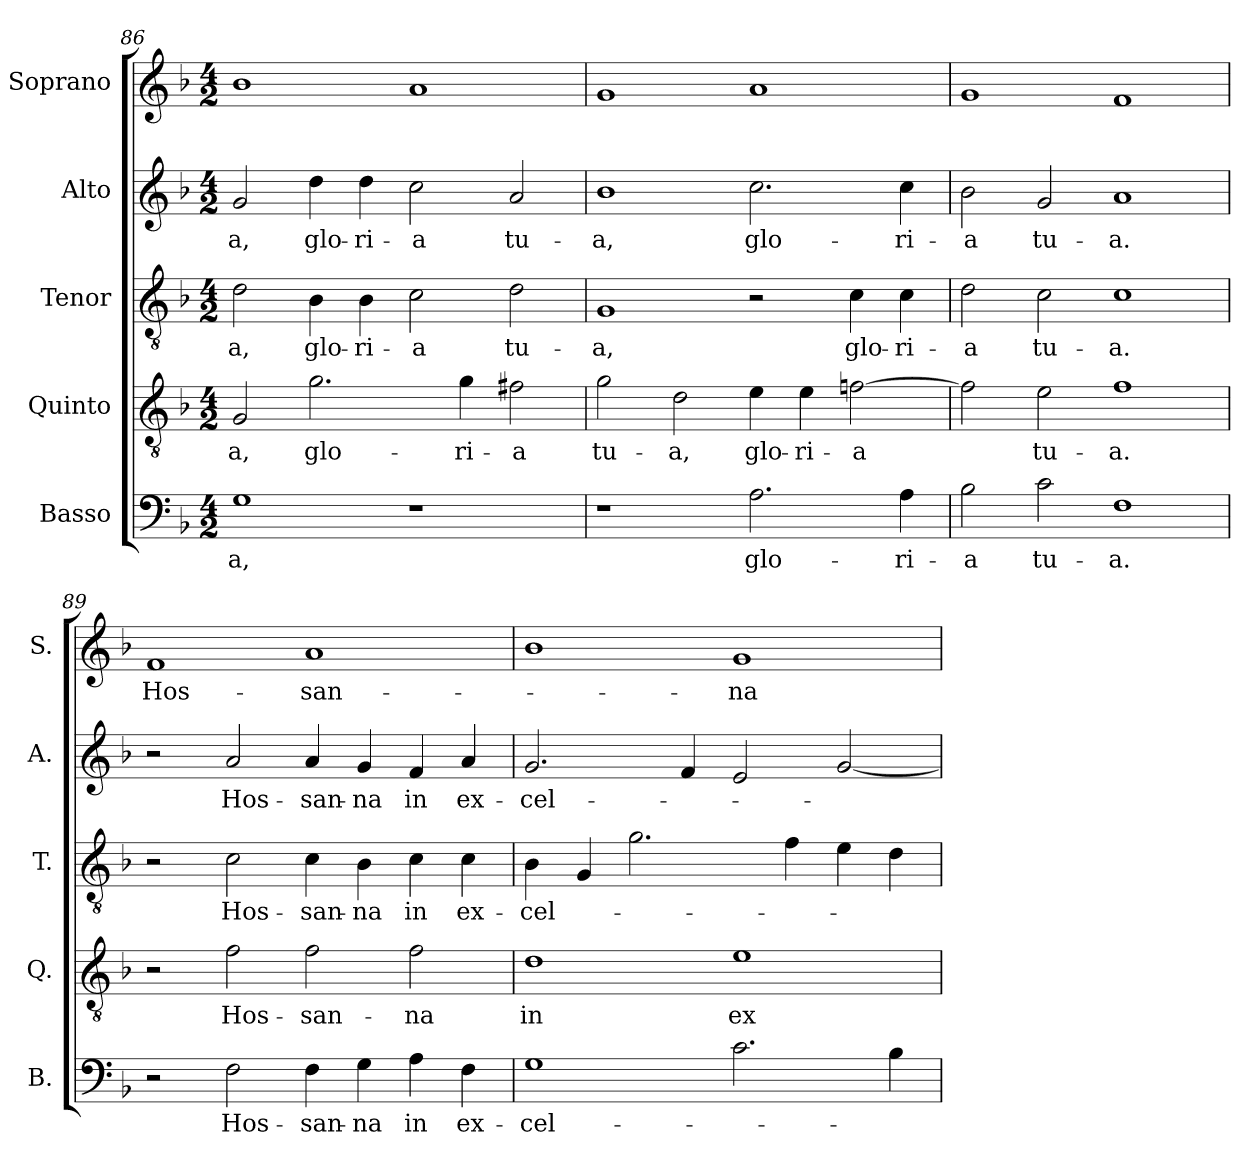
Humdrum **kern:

**kern	**text	**kern	**text	**kern	**text	**kern	**text	**kern	**text
*part5	*part5	*part4	*part4	*part3	*part3	*part2	*part2	*part1	*part1
*staff5	*staff5	*staff4	*staff4	*staff3	*staff3	*staff2	*staff2	*staff1	*staff1
*I"Basso	*	*I"Quinto	*	*I"Tenor	*	*I"Alto	*	*I"Soprano	*
*I'B.	*	*I'Q.	*	*I'T.	*	*I'A.	*	*I'S.	*
*clefF4	*	*clefGv2	*	*clefGv2	*	*clefG2	*	*clefG2	*
*	*	*ITrd7c12	*	*ITrd7c12	*	*	*	*	*
*k[b-]	*	*k[b-]	*	*k[b-]	*	*k[b-]	*	*k[b-]	*
*F:	*	*F:	*	*F:	*	*F:	*	*F:	*
*M4/2	*	*M4/2	*	*M4/2	*	*M4/2	*	*M4/2	*
=86	=86	=86	=86	=86	=86	=86	=86	=86	=86
!	!LO:LY:b:color=#000000	!	!	!	!	!	!	!	!
!	!	!	!LO:LY:b:color=#000000	!	!	!	!	!	!
!	!	!	!	!	!LO:LY:b:color=#000000	!	!	!	!
!	!	!	!	!	!	!	!LO:LY:b:color=#000000	!	!
1Gi	-a,	2GGi/	-a,	2Di\	-a,	2gi/	-a,	1b-i	.
!	!	!	!LO:LY:b:color=#000000	!	!	!	!	!	!
!	!	!	!	!	!LO:LY:b:color=#000000	!	!	!	!
!	!	!	!	!	!	!	!LO:LY:b:color=#000000	!	!
.	.	2.Gi\	glo-	4BB-i\	glo-	4ddi\	glo-	.	.
!	!	!	!	!	!LO:LY:b:color=#000000	!	!	!	!
!	!	!	!	!	!	!	!LO:LY:b:color=#000000	!	!
.	.	.	.	4BB-i\	-ri-	4ddi\	-ri-	.	.
!	!	!	!	!	!LO:LY:b:color=#000000	!	!	!	!
!	!	!	!	!	!	!	!LO:LY:b:color=#000000	!	!
1r	.	.	.	2Ci\	-a	2cci\	-a	1ai	.
!	!	!	!LO:LY:b:color=#000000	!	!	!	!	!	!
.	.	4Gi\	-ri-	.	.	.	.	.	.
!	!	!	!LO:LY:b:color=#000000	!	!	!	!	!	!
!	!	!	!	!	!LO:LY:b:color=#000000	!	!	!	!
!	!	!	!	!	!	!	!LO:LY:b:color=#000000	!	!
.	.	2F#Xi\	-a	2Di\	tu-	2ai/	tu-	.	.
!!LO:LB:g=z
=87	=87	=87	=87	=87	=87	=87	=87	=87	=87
!	!	!	!LO:LY:b:color=#000000	!	!	!	!	!	!
!	!	!	!	!	!LO:LY:b:color=#000000	!	!	!	!
!	!	!	!	!	!	!	!LO:LY:b:color=#000000	!	!
1r	.	2Gi\	tu-	1GGi	-a,	1b-i	-a,	1gi	.
!	!	!	!LO:LY:b:color=#000000	!	!	!	!	!	!
.	.	2Di\	-a,	.	.	.	.	.	.
!	!LO:LY:b:color=#000000	!	!	!	!	!	!	!	!
!	!	!	!LO:LY:b:color=#000000	!	!	!	!	!	!
!	!	!	!	!	!	!	!LO:LY:b:color=#000000	!	!
2.Ai\	glo-	4Ei\	glo-	2r	.	2.cci\	glo-	1ai	.
!	!	!	!LO:LY:b:color=#000000	!	!	!	!	!	!
.	.	4Ei\	-ri-	.	.	.	.	.	.
!	!	!	!LO:LY:b:color=#000000	!	!	!	!	!	!
!	!	!	!	!	!LO:LY:b:color=#000000	!	!	!	!
.	.	[2Fni\	-a	4Ci\	glo-	.	.	.	.
!	!LO:LY:b:color=#000000	!	!	!	!	!	!	!	!
!	!	!	!	!	!LO:LY:b:color=#000000	!	!	!	!
!	!	!	!	!	!	!	!LO:LY:b:color=#000000	!	!
4Ai\	-ri-	.	.	4Ci\	-ri-	4cci\	-ri-	.	.
=88	=88	=88	=88	=88	=88	=88	=88	=88	=88
!	!LO:LY:b:color=#000000	!	!	!	!	!	!	!	!
!	!	!	!	!	!LO:LY:b:color=#000000	!	!	!	!
!	!	!	!	!	!	!	!LO:LY:b:color=#000000	!	!
2B-i\	-a	2Fi\]	.	2Di\	-a	2b-i\	-a	1gi	.
!	!LO:LY:b:color=#000000	!	!	!	!	!	!	!	!
!	!	!	!LO:LY:b:color=#000000	!	!	!	!	!	!
!	!	!	!	!	!LO:LY:b:color=#000000	!	!	!	!
!	!	!	!	!	!	!	!LO:LY:b:color=#000000	!	!
2ci\	tu-	2Ei\	tu-	2Ci\	tu-	2gi/	tu-	.	.
!	!LO:LY:b:color=#000000	!	!	!	!	!	!	!	!
!	!	!	!LO:LY:b:color=#000000	!	!	!	!	!	!
!	!	!	!	!	!LO:LY:b:color=#000000	!	!	!	!
!	!	!	!	!	!	!	!LO:LY:b:color=#000000	!	!
1Fi	-a.	1Fi	-a.	1Ci	-a.	1ai	-a.	1fi	.
=89	=89	=89	=89	=89	=89	=89	=89	=89	=89
!	!	!	!	!	!	!	!	!	!LO:LY:b:color=#000000
2r	.	2r	.	2r	.	2r	.	1fi	Hos-
!	!LO:LY:b:color=#000000	!	!	!	!	!	!	!	!
!	!	!	!LO:LY:b:color=#000000	!	!	!	!	!	!
!	!	!	!	!	!LO:LY:b:color=#000000	!	!	!	!
!	!	!	!	!	!	!	!LO:LY:b:color=#000000	!	!
2Fi\	Hos-	2Fi\	Hos-	2Ci\	Hos-	2ai/	Hos-	.	.
!	!LO:LY:b:color=#000000	!	!	!	!	!	!	!	!
!	!	!	!LO:LY:b:color=#000000	!	!	!	!	!	!
!	!	!	!	!	!LO:LY:b:color=#000000	!	!	!	!
!	!	!	!	!	!	!	!LO:LY:b:color=#000000	!	!
!	!	!	!	!	!	!	!	!	!LO:LY:b:color=#000000
4Fi\	-san-	2Fi\	-san-	4Ci\	-san-	4ai/	-san-	1ai	-san-
!	!LO:LY:b:color=#000000	!	!	!	!	!	!	!	!
!	!	!	!	!	!LO:LY:b:color=#000000	!	!	!	!
!	!	!	!	!	!	!	!LO:LY:b:color=#000000	!	!
4Gi\	-na	.	.	4BB-i\	-na	4gi/	-na	.	.
!	!LO:LY:b:color=#000000	!	!	!	!	!	!	!	!
!	!	!	!LO:LY:b:color=#000000	!	!	!	!	!	!
!	!	!	!	!	!LO:LY:b:color=#000000	!	!	!	!
!	!	!	!	!	!	!	!LO:LY:b:color=#000000	!	!
4Ai\	in	2Fi\	-na	4Ci\	in	4fi/	in	.	.
!	!LO:LY:b:color=#000000	!	!	!	!	!	!	!	!
!	!	!	!	!	!LO:LY:b:color=#000000	!	!	!	!
!	!	!	!	!	!	!	!LO:LY:b:color=#000000	!	!
4Fi\	ex-	.	.	4Ci\	ex-	4ai/	ex-	.	.
=90	=90	=90	=90	=90	=90	=90	=90	=90	=90
!	!LO:LY:b:color=#000000	!	!	!	!	!	!	!	!
!	!	!	!LO:LY:b:color=#000000	!	!	!	!	!	!
!	!	!	!	!	!LO:LY:b:color=#000000	!	!	!	!
!	!	!	!	!	!	!	!LO:LY:b:color=#000000	!	!
1Gi	-cel-	1Di	in	4BB-i\	-cel-	2.gi/	-cel-	1b-i	.
.	.	.	.	4GGi/	.	.	.	.	.
.	.	.	.	2.Gi\	.	.	.	.	.
.	.	.	.	.	.	4fi/	.	.	.
!	!	!	!LO:LY:b:color=#000000	!	!	!	!	!	!
!	!	!	!	!	!	!	!	!	!LO:LY:b:color=#000000
2.ci\	.	1Ei	ex-	.	.	2ei/	.	1gi	-na
.	.	.	.	4Fi\	.	.	.	.	.
.	.	.	.	4Ei\	.	[2gi/	.	.	.
4B-i\	.	.	.	4Di\	.	.	.	.	.
=	=	=	=	=	=	=	=	=	=
*-	*-	*-	*-	*-	*-	*-	*-	*-	*-
